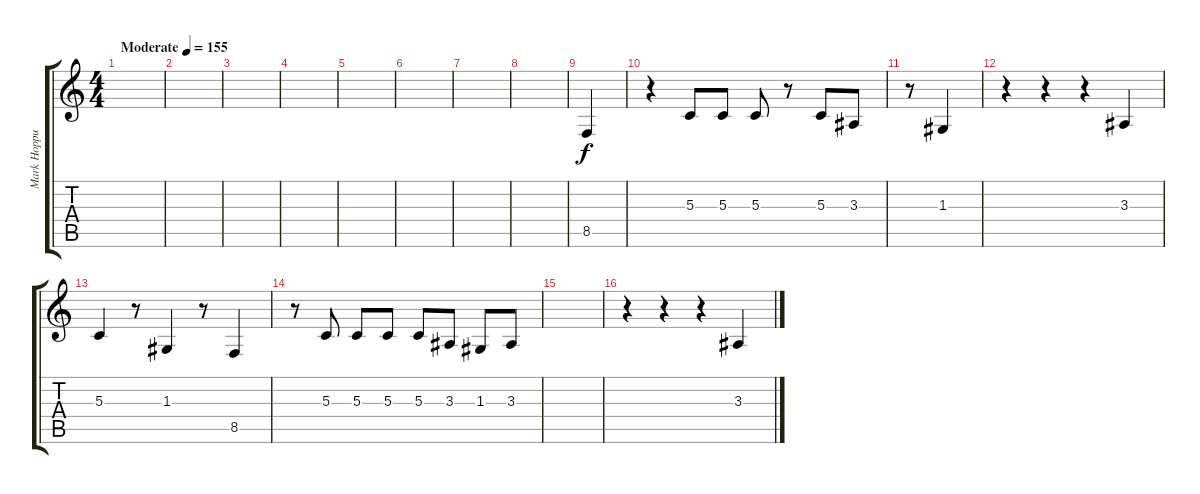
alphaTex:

\track ("Mark Hoppus Vocal" "Mark Hoppu") {instrument oboe}
\staff {score tabs}
\tuning (E4 B3 G3 D3 A2 E2) {hide}
\ts (4 4)
\tempo (155 "Moderate")
\clef g2
\ks c
|
|
|
|
|
|
|
|
8.5.4 |
r.4 5.3.8 5.3.8 5.3.8 r.8 5.3.8 3.3.8 |
r.8 1.3.4 |
r.4 r.4 r.4 3.3.4 |
5.3.4 r.8 1.3.4 r.8 8.5.4 |
r.8 5.3.8 5.3.8 5.3.8 5.3.8 3.3.8 1.3.8 3.3.8 |
|
r.4 r.4 r.4 3.3.4
